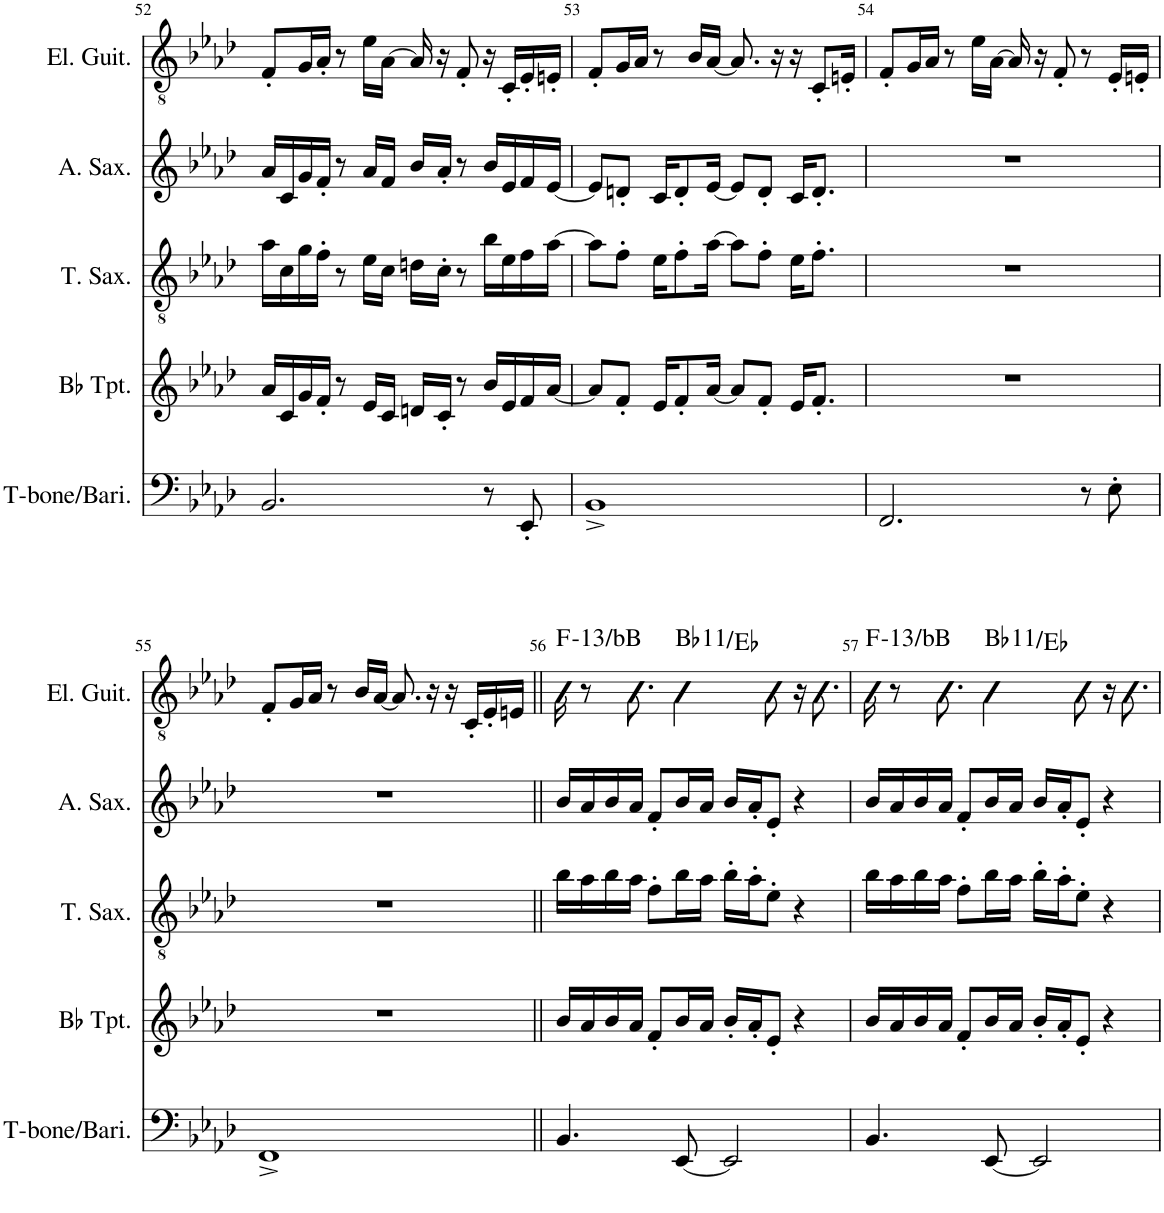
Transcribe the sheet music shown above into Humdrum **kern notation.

**kern	**kern	**kern	**kern	**kern	**harte
*part5	*part4	*part3	*part2	*part1	*part1
*staff5	*staff4	*staff3	*staff2	*staff1	*
*I"T-bone/Bari	*I"Bb Trumpet	*I"Tenor Saxophone	*I"Alto Saxophone	*I"Electric Guitar	*
*I'T-bone/Bari.	*I'Bb Tpt.	*I'T. Sax.	*I'A. Sax.	*I'El. Guit.	*
!!LO:PB:g=z
*clefF4	*clefG2	*clefGv2	*clefG2	*clefGv2	*
*	*ITrd1c2	*ITrd8c14	*ITrd5c9	*	*
*k[b-e-a-d-]	*k[b-e-a-d-]	*k[b-e-a-d-]	*k[b-e-a-d-]	*k[b-e-a-d-]	*
*M4/4	*M4/4	*M4/4	*M4/4	*M4/4	*
=52	=52	=52	=52	=52	=52
2.BB-/	16a-/LL	16a-\LL	16a-/LL	8F'/L	.
.	16c/	16c\	16c/	.	.
.	16g/	16g\	16g/	16G/L	.
.	16f'/JJ	16f'\JJ	16f'/JJ	16A-'/JJ	.
.	8r	8r	8r	8r	.
.	16e-/LL	16e-\LL	16a-/LL	16e-\LL	.
.	16c/JJ	16c\JJ	16f/JJ	[16A-\JJ	.
.	16dn/LL	16dn\LL	16b-/LL	16A-/]	.
.	16c'/JJ	16c'\JJ	16a-'/JJ	16r	.
.	8r	8r	8r	8F'/	.
8r	16b-/LL	16b-\LL	16b-/LL	16r	.
.	16e-/	16e-\	16e-/	16C'/LL	.
8EE-'/	16f/	16f\	16f/	16E-'/	.
.	[16a-/JJ	[16a-\JJ	[16e-/JJ	16En'/JJ	.
=53	=53	=53	=53	=53	=53
1BB-^	8a-/L]	8a-\L]	8e-/L]	8F'/L	.
.	8f'/J	8f'\J	8dn'/J	16G/L	.
.	.	.	.	16A-/JJ	.
.	16e-/KL	16e-\KL	16c/KL	8r	.
.	8f'/	8f'\	8d'/	.	.
.	.	.	.	16B-/LL	.
.	[16a-/Jk	[16a-\Jk	[16e-/Jk	[16A-/JJ	.
.	8a-/L]	8a-\L]	8e-/L]	8.A-/]	.
.	8f'/J	8f'\J	8d'/J	.	.
.	.	.	.	16r	.
.	16e-/KL	16e-\KL	16c/KL	16r	.
.	8.f'/J	8.f'\J	8.d'/J	8C'/L	.
.	.	.	.	16En'/Jk	.
=54	=54	=54	=54	=54	=54
2.FF/	1r	1r	1r	8F'/L	.
.	.	.	.	16G/L	.
.	.	.	.	16A-/JJ	.
.	.	.	.	8r	.
.	.	.	.	16e-\LL	.
.	.	.	.	[16A-\JJ	.
.	.	.	.	16A-/]	.
.	.	.	.	16r	.
.	.	.	.	8F'/	.
8r	.	.	.	8r	.
8E-'\	.	.	.	16E-'/LL	.
.	.	.	.	16En'/JJ	.
!!LO:LB:g=z
=55	=55	=55	=55	=55	=55
1FF^	1r	1r	1r	8F'/L	.
.	.	.	.	16G/L	.
.	.	.	.	16A-/JJ	.
.	.	.	.	8r	.
.	.	.	.	16B-/LL	.
.	.	.	.	[16A-/JJ	.
.	.	.	.	8.A-/]	.
.	.	.	.	16r	.
.	.	.	.	16r	.
.	.	.	.	16C'/LL	.
.	.	.	.	16E-'/	.
.	.	.	.	16En/JJ	.
=56||	=56||	=56||	=56||	=56||	=56||
!	!	!	!	!	!LO:H:kt=13/
4.BB-/	16b-/LL	16b-\LL	16b-/LL	16B-\	F:min
.	16a-/	16a-\	16a-/	8r	.
.	16b-/	16b-\	16b-/	.	.
.	16a-/JJ	16a-\JJ	16a-/JJ	8.B-\	.
.	8f'/L	8f'\L	8f'/L	.	.
!	!	!	!	!	!LO:H:kt=11
[8EE-/	16b-/L	16b-\L	16b-/L	4B-\	Bb:9(11)/4
.	16a-/JJ	16a-\JJ	16a-/JJ	.	.
2EE-/]	16b-'/LL	16b-'\LL	16b-/LL	.	.
.	16a-'/J	16a-'\J	16a-'/J	.	.
.	8e-'/J	8e-'\J	8e-'/J	8B-\	.
.	4r	4r	4r	16r	.
.	.	.	.	8.B-\	.
=57	=57	=57	=57	=57	=57
!	!	!	!	!	!LO:H:kt=13/
4.BB-/	16b-/LL	16b-\LL	16b-/LL	16B-\	F:min
.	16a-/	16a-\	16a-/	8r	.
.	16b-/	16b-\	16b-/	.	.
.	16a-/JJ	16a-\JJ	16a-/JJ	8.B-\	.
.	8f'/L	8f'\L	8f'/L	.	.
!	!	!	!	!	!LO:H:kt=11
[8EE-/	16b-/L	16b-\L	16b-/L	4B-\	Bb:9(11)/4
.	16a-/JJ	16a-\JJ	16a-/JJ	.	.
2EE-/]	16b-'/LL	16b-'\LL	16b-/LL	.	.
.	16a-'/J	16a-'\J	16a-'/J	.	.
.	8e-'/J	8e-'\J	8e-'/J	8B-\	.
.	4r	4r	4r	16r	.
.	.	.	.	8.B-\	.
=	=	=	=	=	=
*-	*-	*-	*-	*-	*-
